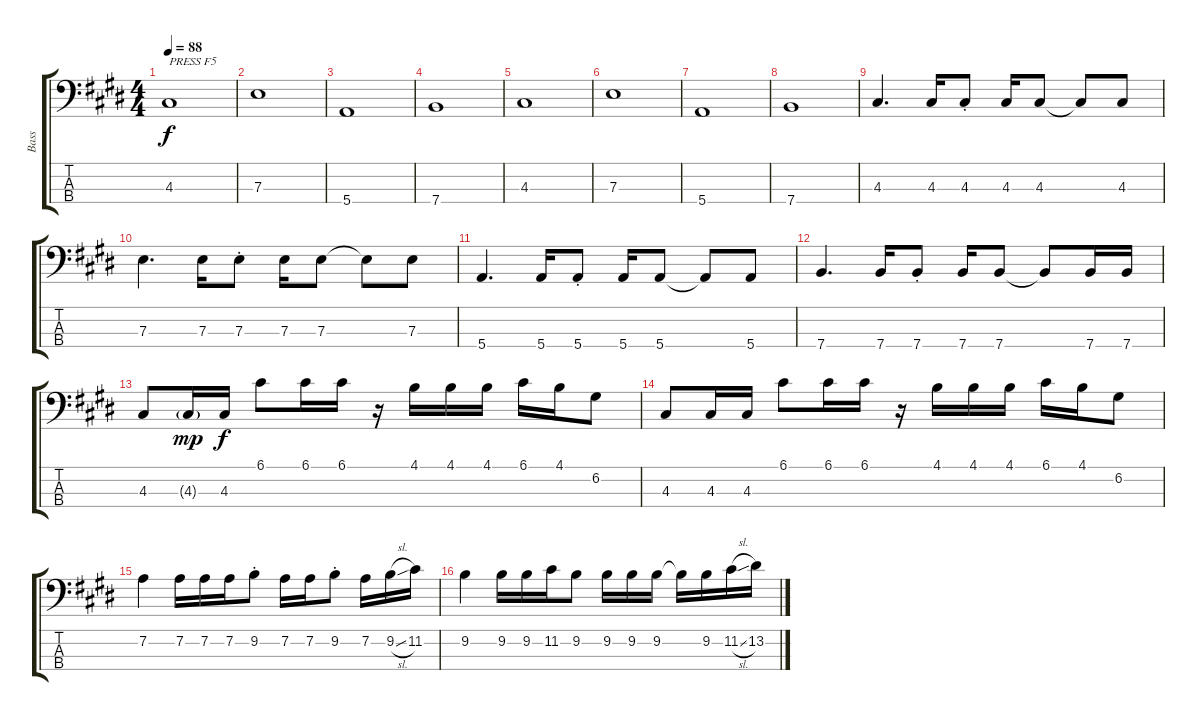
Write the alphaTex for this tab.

\track ("Bass" "Bass") {instrument electricbassfinger}
\staff {score tabs}
\tuning (G2 D2 A1 E1) {hide}
\ts (4 4)
\tempo 88
\clef f4
\ks e
4.3.1{txt "PRESS F5" dy f instrument electricbassfinger} |
\ks c#minor
7.3.1 |
5.4.1 |
\ks e
7.4.1 |
\ks c#minor
4.3.1 |
7.3.1 |
\ks e
5.4.1 |
\ks c#minor
7.4.1 |
4.3.4{d} 4.3.16 4.3{st}.8 4.3.16 4.3.8 4.3{t}.8 4.3.8 |
\ks e
7.3.4{d} 7.3.16 7.3{st}.8 7.3.16 7.3.8 7.3{t}.8 7.3.8 |
\ks c#minor
5.4.4{d} 5.4.16 5.4{st}.8 5.4.16 5.4.8 5.4{t}.8 5.4.8 |
7.4.4{d} 7.4.16 7.4{st}.8 7.4.16 7.4.8 7.4{t}.8 7.4.16 7.4.16 |
\ks e
4.3.8 4.3{g}.16{dy mp} 4.3.16{dy f} 6.1.8 6.1.16 6.1.16 r.16 4.1.16 4.1.16 4.1.16 6.1.16 4.1.16 6.2.8 |
\ks c#minor
4.3.8 4.3.16 4.3.16 6.1.8 6.1.16 6.1.16 r.16 4.1.16 4.1.16 4.1.16 6.1.16 4.1.16 6.2.8 |
7.2.4 7.2.16 7.2.16 7.2.16 9.2{st}.8 7.2.16 7.2.16 9.2{st}.8 7.2.16 9.2{sl}.16 11.2.16 |
\ks e
9.2.4 9.2.16 9.2.16 11.2.16 9.2.8 9.2.16 9.2.16 9.2.16 9.2{t}.16 9.2.16 11.2{sl}.16 13.2.16
